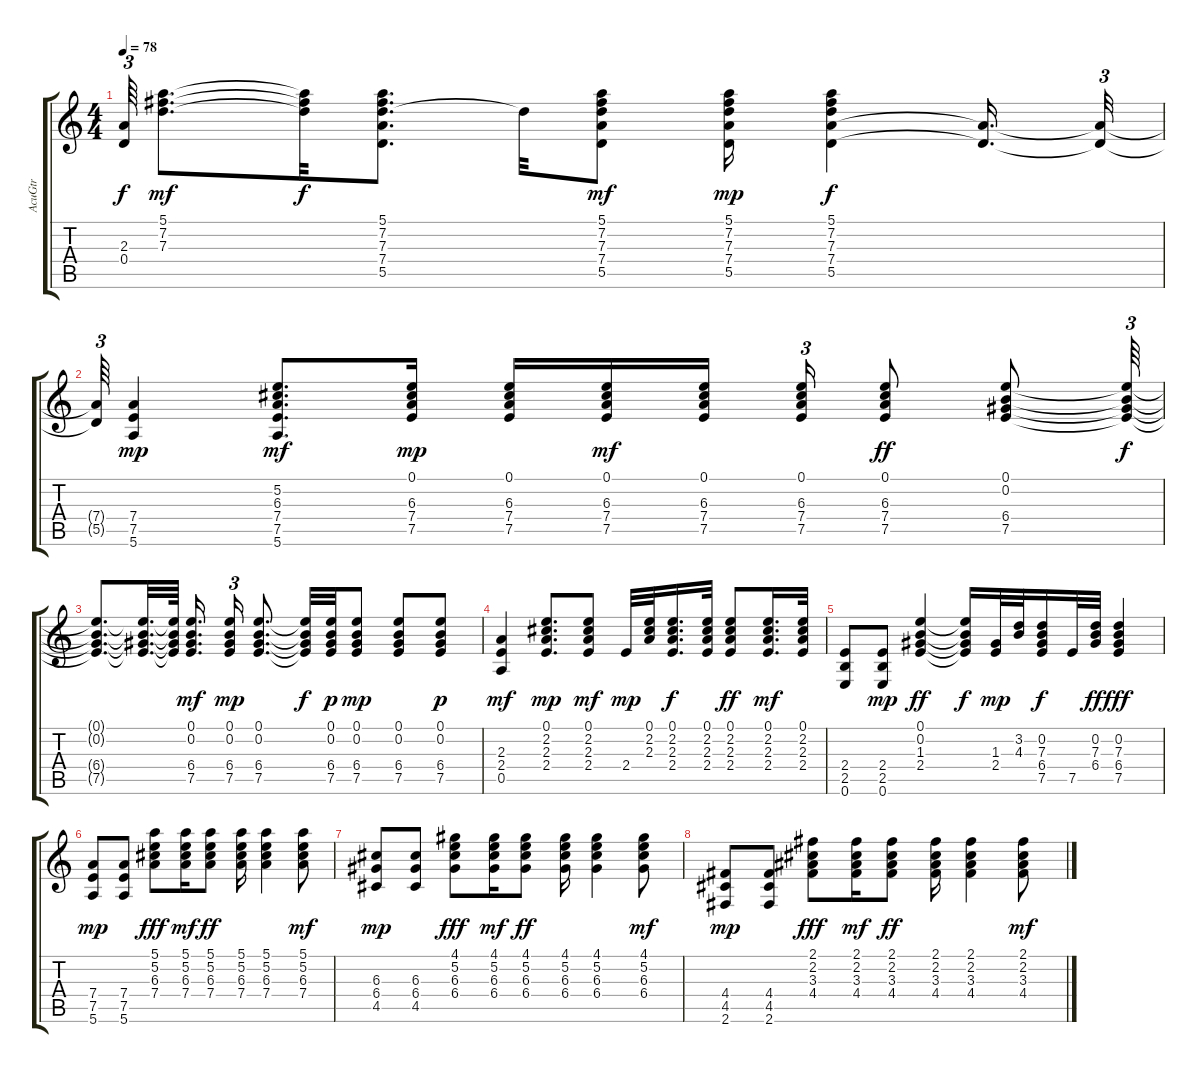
\track ("AcuGtr" "AcuGtr") {instrument acousticguitarsteel}
\staff {score tabs}
\tuning (E4 B3 G3 D3 A2 E2) {hide}
\ts (4 4)
\tempo 78
\clef g2
\ks c
(2.3{t} 0.4{t}).64{tu (3 2) dy f} (5.1 7.2 7.3).8{d dy mf} (5.1{t} 7.2{t} 7.3{t}).32{dy f} (5.1 7.2 7.3 7.4 5.5).8{d} 7.3{t}.32 (5.1 7.2 7.3 7.4 5.5).8{dy mf} (5.1 7.2 7.3 7.4 5.5).16{dy mp} (5.1 7.2 7.3 7.4 5.5).4{dy f} (7.4{t} 5.5{t}).16{d} (7.4{t} 5.5{t}).32{tu (3 2)} |
(7.4{t} 5.5{t}).64{tu (3 2)} (7.4 7.5 5.6).4{dy mp} (5.2 6.3 7.4 7.5 5.6).8{d dy mf} (0.1 6.3 7.4 7.5).16{dy mp} (0.1 6.3 7.4 7.5).16 (0.1 6.3 7.4 7.5).16{dy mf} (0.1 6.3 7.4 7.5).16 (0.1 6.3 7.4 7.5).16{tu (3 2)} (0.1 6.3 7.4 7.5).8{dy ff} (0.1 0.2 6.4 7.5).8 (0.1{t} 0.2{t} 6.4{t} 7.5{t}).64{tu (3 2) dy f} |
(0.1{t} 0.2{t} 6.4{t} 7.5{t}).8{d} (0.1{t} 0.2{t} 6.4{t} 7.5{t}).32{d} (0.1{t} 0.2{t} 6.4{t} 7.5{t}).64 (0.1 0.2 6.4 7.5).16{d dy mf} (0.1 0.2 6.4 7.5).16{tu (3 2) dy mp} (0.1 0.2 6.4 7.5).8{d} (0.1{t} 0.2{t} 6.4{t} 7.5{t}).32{dy f} (0.1 0.2 6.4 7.5).32{dy p} (0.1 0.2 6.4 7.5).8{dy mp} (0.1 0.2 6.4 7.5).8 (0.1 0.2 6.4 7.5).8{dy p} |
(2.3 2.4 0.5).4{dy mf} (0.1 2.2 2.3 2.4).8{d dy mp} (0.1 2.2 2.3 2.4).8{dy mf} 2.4.32{dy mp} (0.1 2.2 2.3).32 (0.1 2.2 2.3 2.4).16{d dy f} (0.1 2.2 2.3 2.4).32 (0.1 2.2 2.3 2.4).8{dy ff} (0.1 2.2 2.3 2.4).16{d dy mf} (0.1 2.2 2.3 2.4).32 |
(2.4 2.5 0.6).8 (2.4 2.5 0.6).8{dy mp} (0.1 0.2 1.3 2.4).4{dy ff} (0.1{t} 0.2{t} 1.3{t} 2.4{t}).16{dy f} (1.3 2.4).32{dy mp} (3.2 4.3).32 (0.2 7.3 6.4 7.5).16{dy f} 7.5.32 (0.2 7.3 6.4).32{dy ff} (0.2 7.3 6.4 7.5).4{dy fff} |
(7.4 7.5 5.6).8{dy mp} (7.4 7.5 5.6).8 (5.1 5.2 6.3 7.4).8{dy fff} (5.1 5.2 6.3 7.4).16{dy mf} (5.1 5.2 6.3 7.4).8{dy ff} (5.1 5.2 6.3 7.4).16 (5.1 5.2 6.3 7.4).4 (5.1 5.2 6.3 7.4).8{dy mf} |
(6.3 6.4 4.5).8{dy mp} (6.3 6.4 4.5).8 (4.1 5.2 6.3 6.4).8{dy fff} (4.1 5.2 6.3 6.4).16{dy mf} (4.1 5.2 6.3 6.4).8{dy ff} (4.1 5.2 6.3 6.4).16 (4.1 5.2 6.3 6.4).4 (4.1 5.2 6.3 6.4).8{dy mf} |
(4.4 4.5 2.6).8{dy mp} (4.4 4.5 2.6).8 (2.1 2.2 3.3 4.4).8{dy fff} (2.1 2.2 3.3 4.4).16{dy mf} (2.1 2.2 3.3 4.4).8{dy ff} (2.1 2.2 3.3 4.4).16 (2.1 2.2 3.3 4.4).4 (2.1 2.2 3.3 4.4).8{dy mf}
